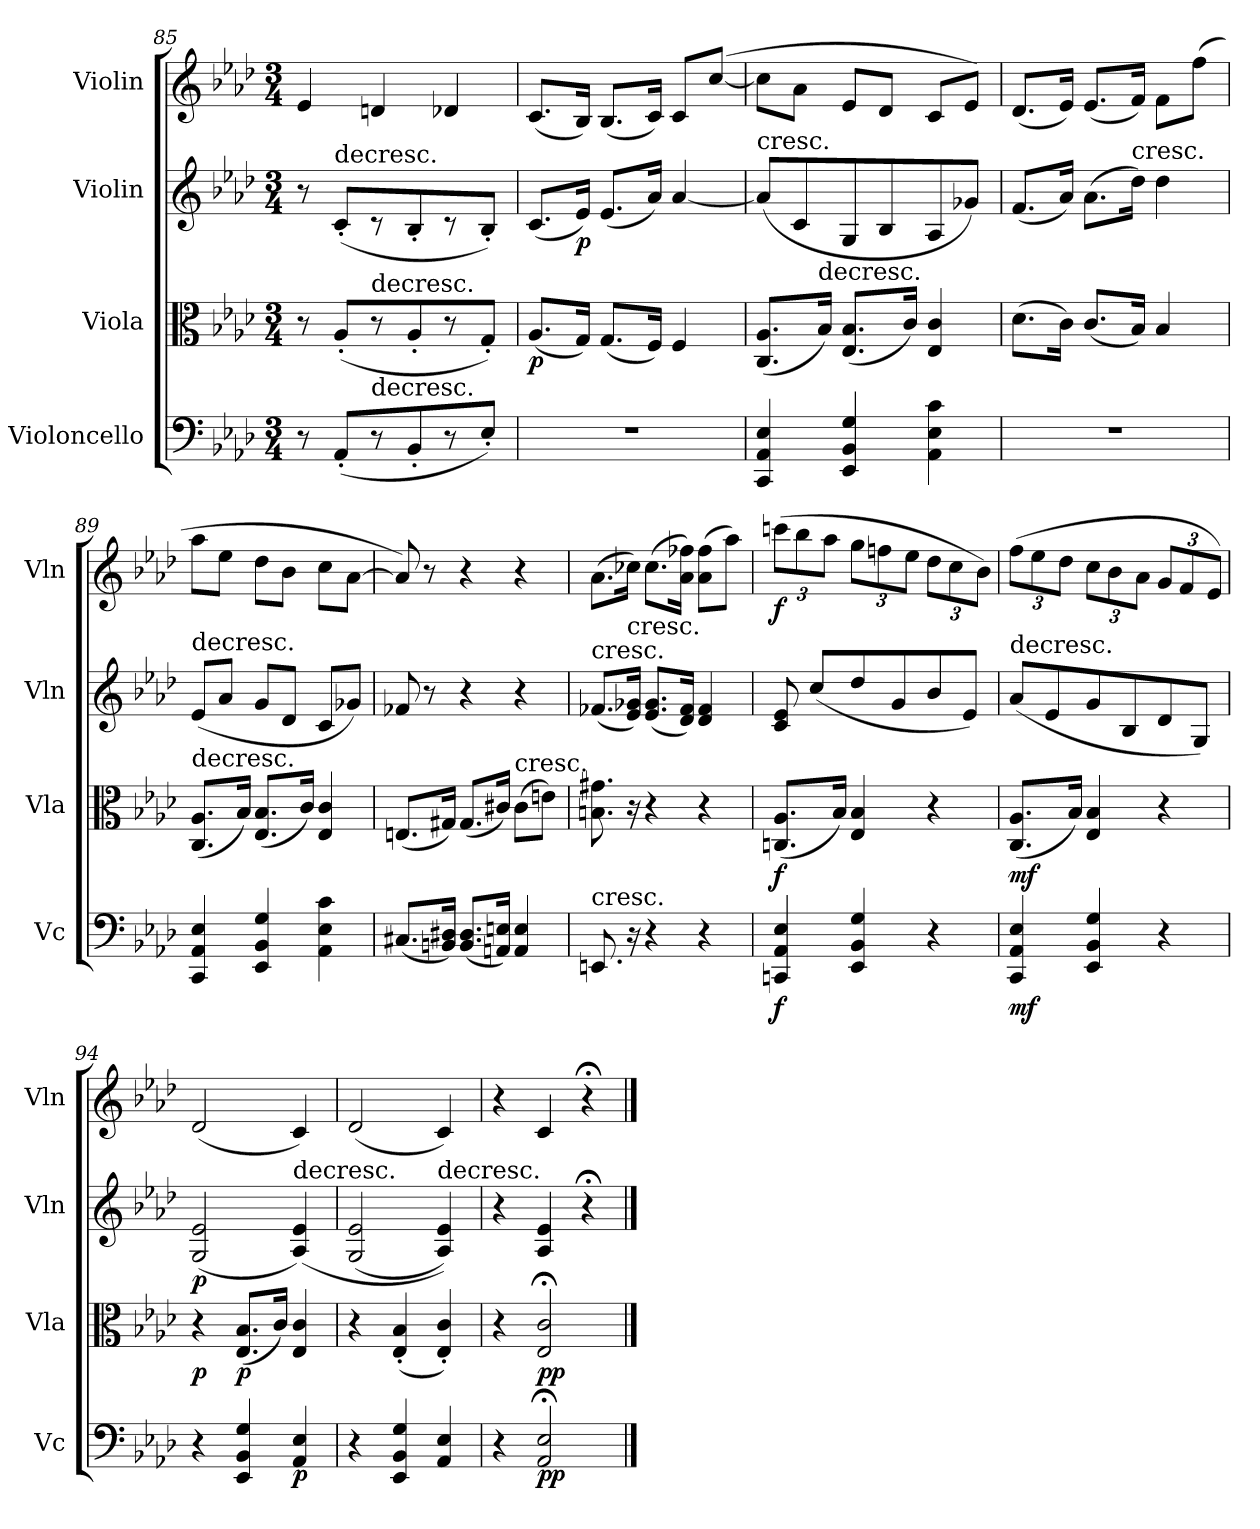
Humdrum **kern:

**kern	**dynam	**kern	**dynam	**kern	**dynam	**kern	**dynam
*part4	*part4	*part3	*part3	*part2	*part2	*part1	*part1
*staff4	*staff4	*staff3	*staff3	*staff2	*staff2	*staff1	*staff1
*I"Violoncello	*	*I"Viola	*	*I"Violin	*	*I"Violin	*
*I'Vc	*	*I'Vla	*	*I'Vln	*	*I'Vln	*
*clefF4	*	*clefC3	*	*clefG2	*	*clefG2	*
*k[b-e-a-d-]	*	*k[b-e-a-d-]	*	*k[b-e-a-d-]	*	*k[b-e-a-d-]	*
*M3/4	*	*M3/4	*	*M3/4	*	*M3/4	*
=85	=85	=85	=85	=85	=85	=85	=85
8r	.	8r	.	8r	.	4e-/	.
!	!	!	!	!LO:TX:t=decresc.	!	!	!
(8AA-'/L	.	(8A-'/L	.	(8c'/L	.	.	.
!	!	!LO:TX:t=decresc.	!	!	!	!	!
!LO:TX:t=decresc.	!	!	!	!	!	!	!
8r	.	8r	.	8r	.	4dn/	.
8BB-'/	.	8A-'/	.	8B-'/	.	.	.
8r	.	8r	.	8r	.	4d-X/	.
8E-'/J)	.	8G'/J)	.	8B-'/J)	.	.	.
=86	=86	=86	=86	=86	=86	=86	=86
2.r	.	(8.A-/L	p	(8.c/L	.	(8.c/L	.
.	.	16G/Jk)	.	16e-/Jk)	p	16B-/Jk)	.
.	.	(8.G/L	.	(8.e-/L	.	(8.B-/L	.
.	.	16F/Jk)	.	16a-/Jk)	.	16c/Jk)	.
.	.	4F/	.	[4a-/	.	8c/L	.
.	.	.	.	.	.	([8cc/J	.
=87	=87	=87	=87	=87	=87	=87	=87
!	!	!	!	!LO:TX:t=cresc.	!	!	!
4CC/ 4AA-/ 4E-/	.	(8.C/ 8.A-/L	.	(8a-/L]	.	8cc\L]	.
.	.	.	.	8c/	.	8a-\J	.
!	!	!LO:TX:t=decresc.	!	!	!	!	!
.	.	16B-/Jk)	.	.	.	.	.
4EE-/ 4BB-/ 4G/	.	(8.E-/ 8.B-/L	.	8G/	.	8e-/L	.
.	.	.	.	8B-/	.	8d-/J	.
.	.	16c/Jk)	.	.	.	.	.
4AA-\ 4E-\ 4c\	.	4E-/ 4c/	.	8A-/	.	8c/L	.
.	.	.	.	8g-X/J)	.	8e-/J)	.
=88	=88	=88	=88	=88	=88	=88	=88
2.r	.	(8.d-\L	.	(8.f/L	.	(8.d-/L	.
.	.	16c\Jk)	.	16a-/Jk)	.	16e-/Jk)	.
.	.	(8.c/L	.	(8.a-\L	.	(8.e-/L	.
!	!	!	!	!LO:TX:t=cresc.	!	!	!
.	.	16B-/Jk)	.	16dd-\Jk)	.	16f/Jk)	.
.	.	4B-/	.	4dd-\	.	8f\L	.
.	.	.	.	.	.	(8ff\J	.
=89	=89	=89	=89	=89	=89	=89	=89
!	!	!	!	!LO:TX:t=decresc.	!	!	!
!	!	!LO:TX:t=decresc.	!	!	!	!	!
4CC/ 4AA-/ 4E-/	.	(8.C/ 8.A-/L	.	(8e-/L	.	8aa-\L	.
.	.	.	.	8a-/J	.	8ee-\J	.
.	.	16B-/Jk)	.	.	.	.	.
4EE-/ 4BB-/ 4G/	.	(8.E-/ 8.B-/L	.	8g/L	.	8dd-\L	.
.	.	.	.	8d-/J	.	8b-\J	.
.	.	16c/Jk)	.	.	.	.	.
4AA-\ 4E-\ 4c\	.	4E-/ 4c/	.	8c/L	.	8cc\L	.
.	.	.	.	8g-X/J)	.	[8a-\J	.
=90	=90	=90	=90	=90	=90	=90	=90
(8.C#X/L	.	(8.En/L	.	8f-X/	.	8a-/])	.
.	.	.	.	8r	.	8r	.
16BBn/ 16D#X/Jk)	.	16G#X/Jk)	.	.	.	.	.
(8.BB/ 8.D#/L	.	(8.G#/L	.	4r	.	4r	.
16AAn/ 16En/Jk)	.	16c#X/Jk)	.	.	.	.	.
!	!	!LO:TX:t=cresc.	!	!	!	!	!
4AA/ 4E/	.	(8c#\L	.	4r	.	4r	.
.	.	8en\J)	.	.	.	.	.
=91	=91	=91	=91	=91	=91	=91	=91
!	!	!	!	!LO:TX:t=cresc.	!	!	!
!LO:TX:t=cresc.	!	!	!	!	!	!	!
8.EEn/	.	8.Bn\ 8.g#X\	.	(8.f-X/L	.	(8.a-\L	.
!	!	!	!	!LO:TX:t=cresc.	!	!	!
16r	.	16r	.	16e-/ 16g-X/Jk)	.	16cc-X\Jk)	.
4r	.	4r	.	(8.e-/ 8.g-/L	.	(8.cc-\L	.
.	.	.	.	16d-/ 16f-/Jk)	.	16a-\ 16ff-X\Jk)	.
4r	.	4r	.	4d-/ 4f-/	.	(8a-\ 8ff-\L	.
.	.	.	.	.	.	8aa-\J)	.
=92	=92	=92	=92	=92	=92	=92	=92
4CCn/ 4AA-/ 4E-/	f	(8.Cn/ 8.A-/L	f	8c/ 8e-/	.	(12cccn\L	f
.	.	.	.	.	.	12bb-\	.
.	.	.	.	(8cc/L	.	.	.
.	.	.	.	.	.	12aa-\J	.
.	.	16B-/Jk)	.	.	.	.	.
4EE-/ 4BB-/ 4G/	.	4E-/ 4B-/	.	8dd-/	.	12gg\L	.
.	.	.	.	.	.	12ffn\	.
.	.	.	.	8g/	.	.	.
.	.	.	.	.	.	12ee-\J	.
4r	.	4r	.	8b-/	.	12dd-\L	.
.	.	.	.	.	.	12cc\	.
.	.	.	.	8e-/J)	.	.	.
.	.	.	.	.	.	12b-\J)	.
=93	=93	=93	=93	=93	=93	=93	=93
!	!	!	!	!LO:TX:t=decresc.	!	!	!
4CC/ 4AA-/ 4E-/	mf	(8.C/ 8.A-/L	mf	(8a-/L	.	(12ff\L	.
.	.	.	.	.	.	12ee-\	.
.	.	.	.	8e-/	.	.	.
.	.	.	.	.	.	12dd-\J	.
.	.	16B-/Jk)	.	.	.	.	.
4EE-/ 4BB-/ 4G/	.	4E-/ 4B-/	.	8g/	.	12cc\L	.
.	.	.	.	.	.	12b-\	.
.	.	.	.	8B-/	.	.	.
.	.	.	.	.	.	12a-\J	.
4r	.	4r	.	8d-/	.	12g/L	.
.	.	.	.	.	.	12f/	.
.	.	.	.	8G/J)	.	.	.
.	.	.	.	.	.	12e-/J)	.
=94	=94	=94	=94	=94	=94	=94	=94
4r	.	4r	p	(2G/ 2e-/	p	(2d-/	.
4EE-/ 4BB-/ 4G/	.	(8.E-/ 8.B-/L	p	.	.	.	.
.	.	16c/Jk)	.	.	.	.	.
!	!	!	!	!LO:TX:t=decresc.	!	!	!
4AA-/ 4E-/	p	4E-/ 4c/	.	(4A-/ 4e-/)	.	4c/)	.
=95	=95	=95	=95	=95	=95	=95	=95
4r	.	4r	.	(2G/ 2e-/	.	(2d-/	.
4EE-/ 4BB-/ 4G/	.	(4E-'/ 4B-'/	.	.	.	.	.
!	!	!	!	!LO:TX:t=decresc.	!	!	!
4AA-/ 4E-/	.	4E-'/ 4c'/)	.	4A-/ 4e-/))	.	4c/)	.
=96	=96	=96	=96	=96	=96	=96	=96
4r	.	4r	.	4r	.	4r	.
2AA-;</ 2E-;</	pp	2E-;</ 2c;</	pp	4A-/ 4e-/	.	4c/	.
.	.	.	.	4r;<	.	4r;<	.
==	==	==	==	==	==	==	==
*-	*-	*-	*-	*-	*-	*-	*-
